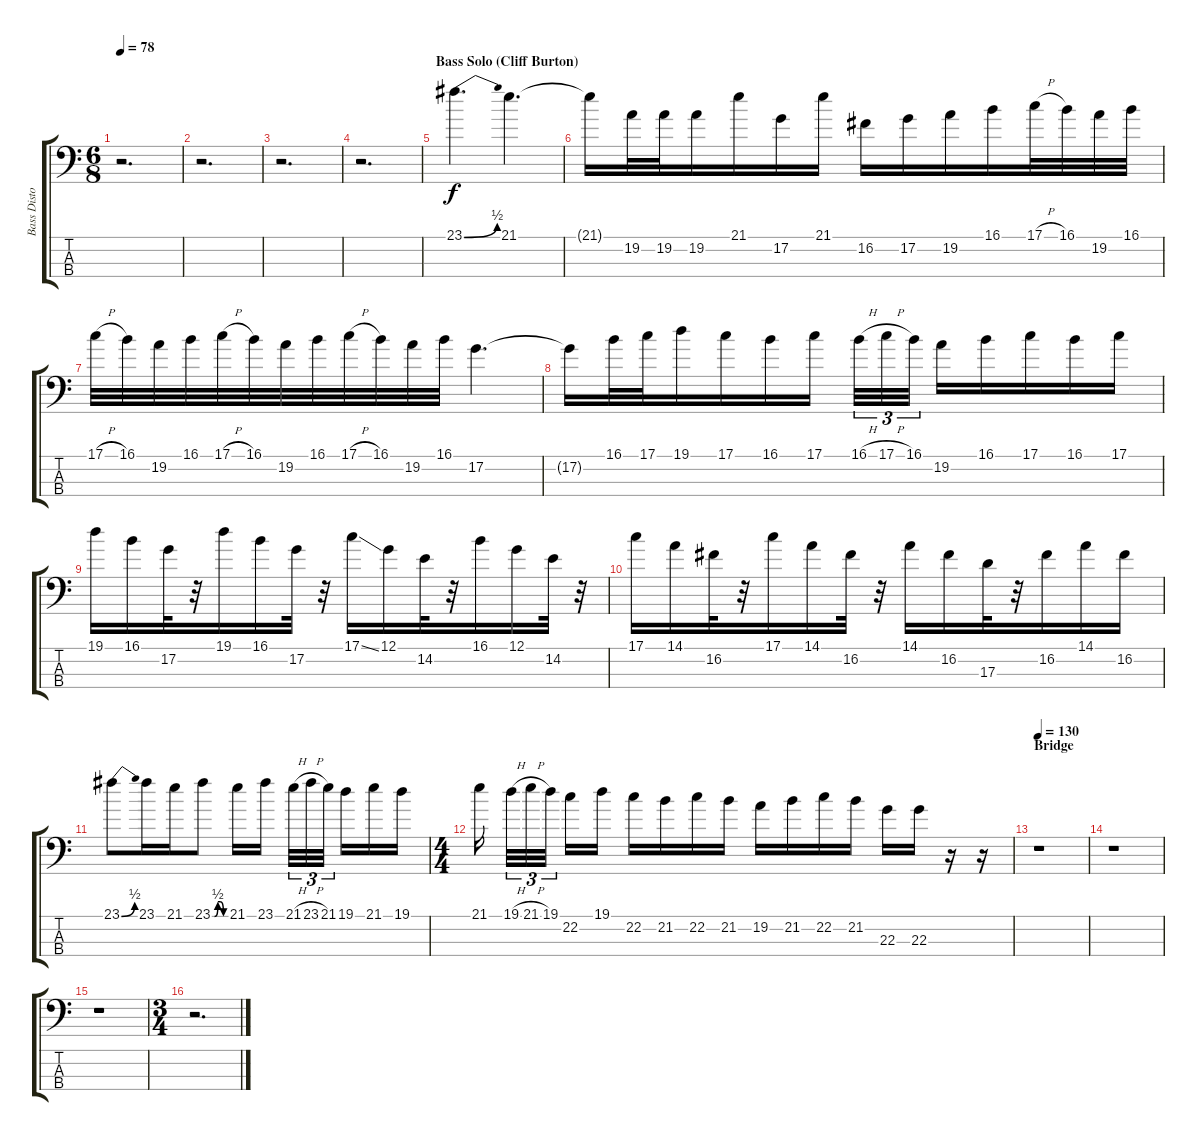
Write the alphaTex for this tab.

\track ("Bass Distortion Effect I" "Bass Disto") {instrument distortionguitar}
\staff {score tabs}
\tuning (G2 D2 A1 E1) {hide}
\ts (6 8)
\tempo 78
\clef f4
\ks c
r.2{d dy f} |
r.2{d} |
r.2{d} |
r.2{d} |
\section ("" "Bass Solo (Cliff Burton)")
23.1{be (bend 0 0 60 2)}.4{d} 21.1.4{d} |
21.1{t}.16 19.2.32 19.2.32 19.2.16 21.1.16 17.2.16 21.1.16 16.2.16 17.2.16 19.2.16 16.1.16 17.1{h}.32 16.1.32 19.2.32 16.1.32 |
17.1{h}.32 16.1.32 19.2.32 16.1.32 17.1{h}.32 16.1.32 19.2.32 16.1.32 17.1{h}.32 16.1.32 19.2.32 16.1.32 17.2.4{d} |
17.2{t}.16 16.1.32 17.1.32 19.1.16 17.1.16 16.1.16 17.1.16 16.1{h}.32{tu (3 2)} 17.1{h}.32{tu (3 2)} 16.1.32{tu (3 2)} 19.2.16 16.1.16 17.1.16 16.1.16 17.1.16 |
19.1.16 16.1.16 17.2.32 r.32 19.1.16 16.1.16 17.2.32 r.32 17.1{ss}.16 12.1.16 14.2.32 r.32 16.1.16 12.1.16 14.2.32 r.32 |
17.1.16 14.1.16 16.2.32 r.32 17.1.16 14.1.16 16.2.32 r.32 14.1.16 16.2.16 17.3.32 r.32 16.2.16 14.1.16 16.2.16 |
23.1{be (bend 0 0 60 2)}.8 23.1.16 21.1.16 23.1{be (custom 0 0 10 0 25 2 35 2 50 0 60 0)}.8 21.1.16 23.1.16 21.1{h}.32{tu (3 2)} 23.1{h}.32{tu (3 2)} 21.1.32{tu (3 2)} 19.1.16 21.1.16 19.1.16 |
\ts (4 4)
21.1.16 19.1{h}.32{tu (3 2)} 21.1{h}.32{tu (3 2)} 19.1.32{tu (3 2)} 22.2.16 19.1.16 22.2.16 21.2.16 22.2.16 21.2.16 19.2.16 21.2.16 22.2.16 21.2.16 22.3.16 22.3.16 r.16 r.16 |
\section ("" "Bridge")
\tempo 130
r.1 |
r.1 |
r.1 |
\ts (3 4)
r.2{d}
